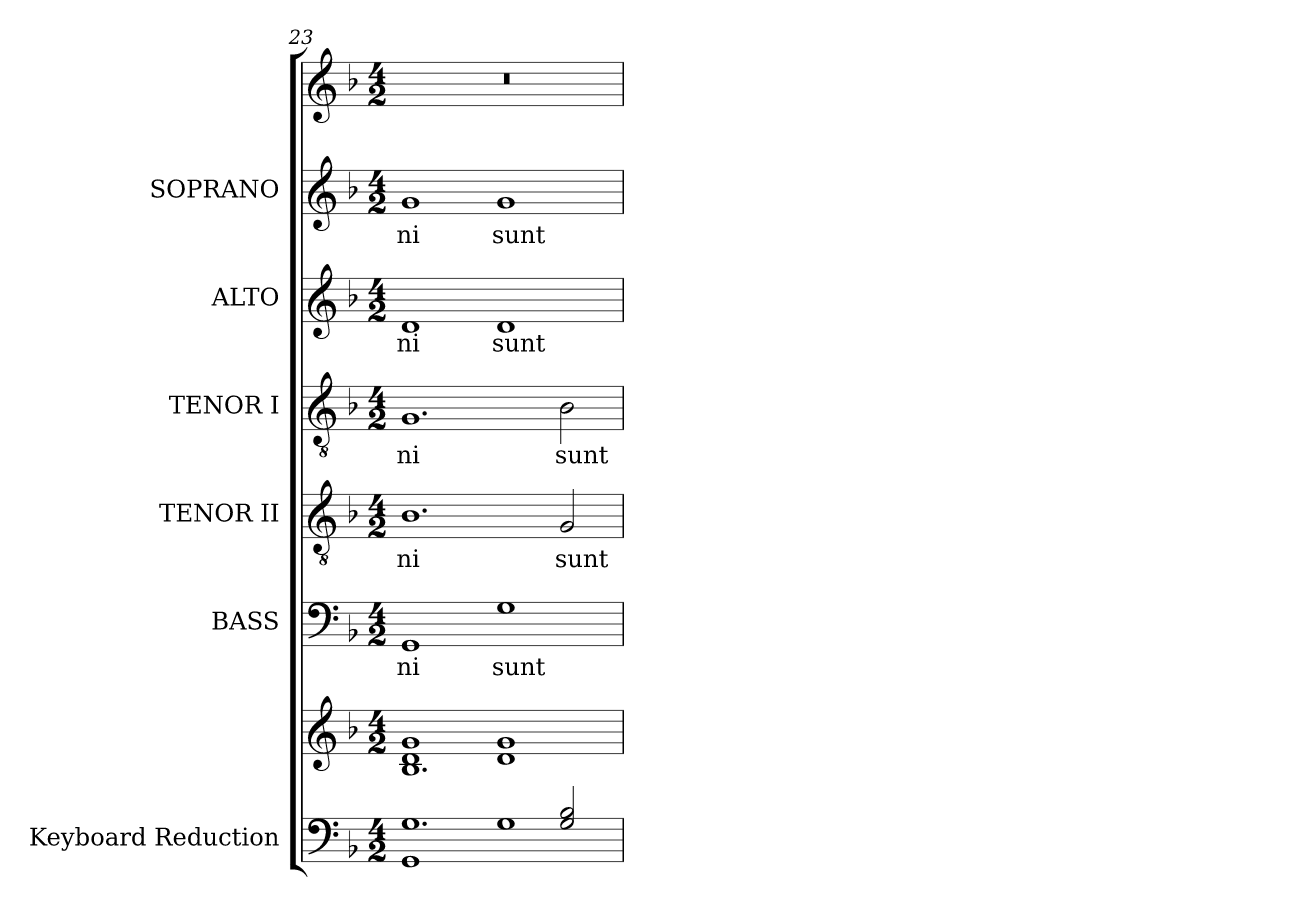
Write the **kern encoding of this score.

**kern	**kern	**kern	**text	**kern	**text	**kern	**text	**kern	**text	**kern	**text	**kern
*part7	*part7	*part6	*part6	*part5	*part5	*part4	*part4	*part3	*part3	*part2	*part2	*part1
*staff8	*staff7	*staff6	*staff6	*staff5	*staff5	*staff4	*staff4	*staff3	*staff3	*staff2	*staff2	*staff1
*I"Keyboard Reduction	*	*I"BASS	*	*I"TENOR II	*	*I"TENOR I	*	*I"ALTO	*	*I"SOPRANO	*	*
*I'Reduc.	*	*I'B.	*	*I'T. II	*	*I'T. I	*	*I'A.	*	*I'S.	*	*
*clefF4	*clefG2	*clefF4	*	*clefGv2	*	*clefGv2	*	*clefG2	*	*clefG2	*	*clefG2
*	*	*	*	*ITrd7c12	*	*ITrd7c12	*	*	*	*	*	*
*k[b-]	*k[b-]	*k[b-]	*	*k[b-]	*	*k[b-]	*	*k[b-]	*	*k[b-]	*	*k[b-]
*F:	*F:	*F:	*	*F:	*	*F:	*	*F:	*	*F:	*	*F:
*M4/2	*M4/2	*M4/2	*	*M4/2	*	*M4/2	*	*M4/2	*	*M4/2	*	*M4/2
=23	=23	=23	=23	=23	=23	=23	=23	=23	=23	=23	=23	=23
*^	*^	*	*	*	*	*	*	*	*	*	*	*
!	!	!	!	!	!LO:LY:b:color=#000000	!	!	!	!	!	!	!	!	!
!	!	!	!	!	!	!	!LO:LY:b:color=#000000	!	!	!	!	!	!	!
!	!	!	!	!	!	!	!	!	!LO:LY:b:color=#000000	!	!	!	!	!
!	!	!	!	!	!	!	!	!	!	!	!LO:LY:b:color=#000000	!	!	!
!	!	!	!	!	!	!	!	!	!	!	!	!	!LO:LY:b:color=#000000	!LO:N:vis=1
1.Gi	1GGi	1di 1gi	1.B-i	1GGi	-ni	1.BB-i	-ni	1.GGi	-ni	1di	-ni	1gi	-ni	0r
!	!	!	!	!	!LO:LY:b:color=#000000	!	!	!	!	!	!	!	!	!
!	!	!	!	!	!	!	!	!	!	!	!LO:LY:b:color=#000000	!	!	!
!	!	!	!	!	!	!	!	!	!	!	!	!	!LO:LY:b:color=#000000	!
.	1Gi	1di 1gi	.	1Gi	sunt	.	.	.	.	1di	sunt	1gi	sunt	.
!	!	!	!	!	!	!	!LO:LY:b:color=#000000	!	!	!	!	!	!	!
!	!	!	!	!	!	!	!	!	!LO:LY:b:color=#000000	!	!	!	!	!
2Gi/ 2B-i	.	.	2ryy	.	.	2GGi/	sunt	2BB-i\	sunt	.	.	.	.	.
*v	*v	*	*	*	*	*	*	*	*	*	*	*	*	*
*	*v	*v	*	*	*	*	*	*	*	*	*	*	*
=	=	=	=	=	=	=	=	=	=	=	=	=
*-	*-	*-	*-	*-	*-	*-	*-	*-	*-	*-	*-	*-
